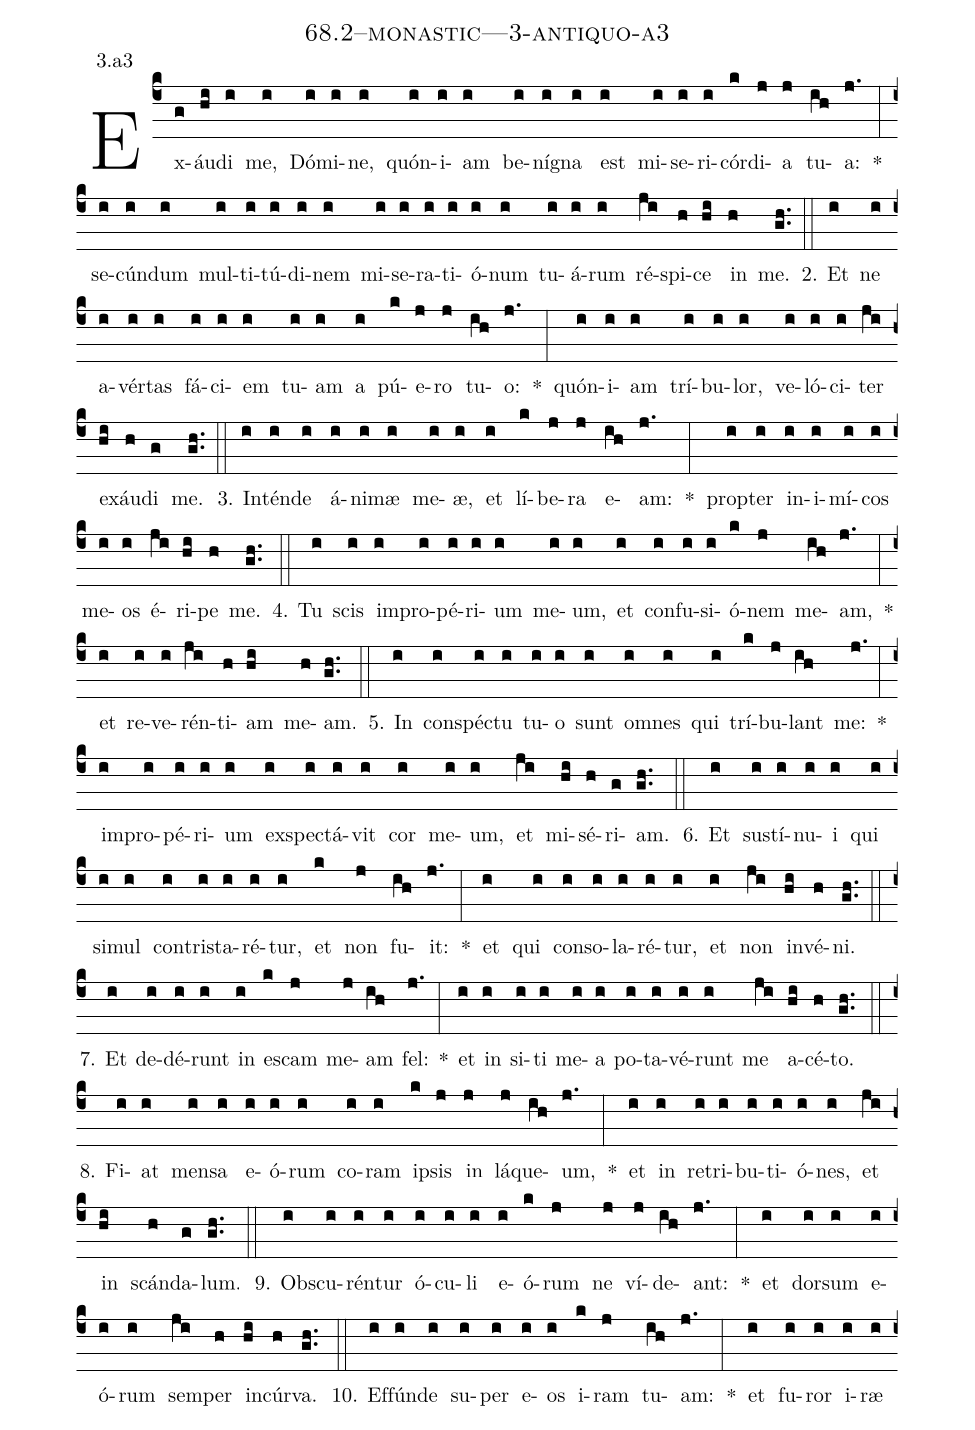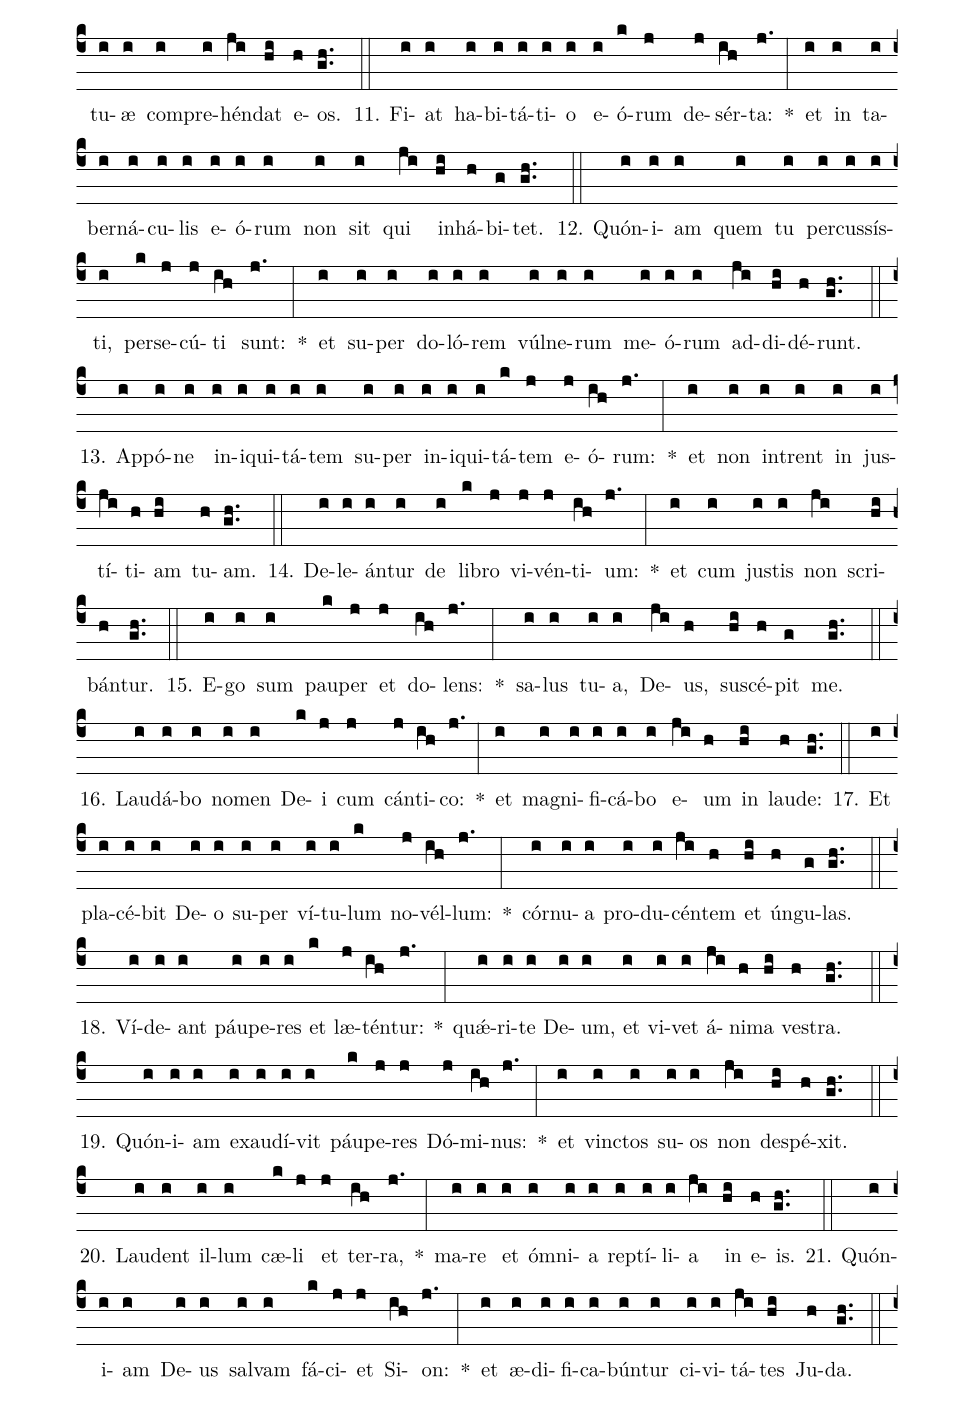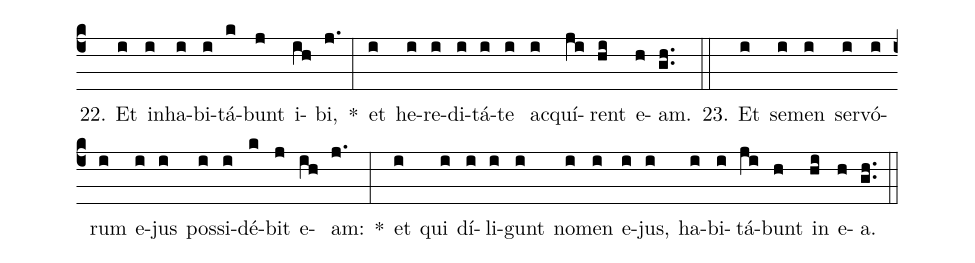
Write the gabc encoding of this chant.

name: 68.2--monastic---3-antiquo-a3;
annotation: 3.a3;
%%
(c4)Ex(g)áu(hi)di(i) me,(i) Dó(i)mi(i)ne,(i) quón(i)i(i)am(i) be(i)ní(i)gna(i) est(i) mi(i)se(i)ri(i)cór(k)di(j)a(j) tu(ih)a:(j.) *(:) se(i)cún(i)dum(i) mul(i)ti(i)tú(i)di(i)nem(i) mi(i)se(i)ra(i)ti(i)ó(i)num(i) tu(i)á(i)rum(i) ré(ji)spi(h)ce(hi) in(h) me.(gh..) (::)
2. Et(i) ne(i) a(i)vér(i)tas(i) fá(i)ci(i)em(i) tu(i)am(i) a(i) pú(k)e(j)ro(j) tu(ih)o:(j.) *(:) quón(i)i(i)am(i) trí(i)bu(i)lor,(i) ve(i)ló(i)ci(i)ter(ji) ex(hi)áu(h)di(g) me.(gh..) (::)
3. In(i)tén(i)de(i) á(i)ni(i)mæ(i) me(i)æ,(i) et(i) lí(k)be(j)ra(j) e(ih)am:(j.) *(:) prop(i)ter(i) in(i)i(i)mí(i)cos(i) me(i)os(i) é(ji)ri(hi)pe(h) me.(gh..) (::)
4. Tu(i) scis(i) im(i)pro(i)pé(i)ri(i)um(i) me(i)um,(i) et(i) con(i)fu(i)si(i)ó(k)nem(j) me(ih)am,(j.) *(:) et(i) re(i)ve(i)rén(ji)ti(h)am(hi) me(h)am.(gh..) (::)
5. In(i) con(i)spéc(i)tu(i) tu(i)o(i) sunt(i) om(i)nes(i) qui(i) trí(k)bu(j)lant(ih) me:(j.) *(:) im(i)pro(i)pé(i)ri(i)um(i) ex(i)spec(i)tá(i)vit(i) cor(i) me(i)um,(i) et(ji) mi(hi)sé(h)ri(g)am.(gh..) (::)
6. Et(i) sus(i)tí(i)nu(i)i(i) qui(i) si(i)mul(i) con(i)tris(i)ta(i)ré(i)tur,(i) et(k) non(j) fu(ih)it:(j.) *(:) et(i) qui(i) con(i)so(i)la(i)ré(i)tur,(i) et(i) non(ji) in(hi)vé(h)ni.(gh..) (::)
7. Et(i) de(i)dé(i)runt(i) in(i) es(k)cam(j) me(j)am(ih) fel:(j.) *(:) et(i) in(i) si(i)ti(i) me(i)a(i) po(i)ta(i)vé(i)runt(i) me(ji) a(hi)cé(h)to.(gh..) (::)
8. Fi(i)at(i) men(i)sa(i) e(i)ó(i)rum(i) co(i)ram(i) ip(k)sis(j) in(j) lá(j)que(ih)um,(j.) *(:) et(i) in(i) re(i)tri(i)bu(i)ti(i)ó(i)nes,(i) et(ji) in(hi) scán(h)da(g)lum.(gh..) (::)
9. Obs(i)cu(i)rén(i)tur(i) ó(i)cu(i)li(i) e(i)ó(k)rum(j) ne(j) ví(j)de(ih)ant:(j.) *(:) et(i) dor(i)sum(i) e(i)ó(i)rum(i) sem(ji)per(h) in(hi)cúr(h)va.(gh..) (::)
10. Ef(i)fún(i)de(i) su(i)per(i) e(i)os(i) i(k)ram(j) tu(ih)am:(j.) *(:) et(i) fu(i)ror(i) i(i)ræ(i) tu(i)æ(i) com(i)pre(i)hén(ji)dat(hi) e(h)os.(gh..) (::)
11. Fi(i)at(i) ha(i)bi(i)tá(i)ti(i)o(i) e(i)ó(k)rum(j) de(j)sér(ih)ta:(j.) *(:) et(i) in(i) ta(i)ber(i)ná(i)cu(i)lis(i) e(i)ó(i)rum(i) non(i) sit(i) qui(ji) in(hi)há(h)bi(g)tet.(gh..) (::)
12. Quón(i)i(i)am(i) quem(i) tu(i) per(i)cus(i)sís(i)ti,(i) per(k)se(j)cú(j)ti(ih) sunt:(j.) *(:) et(i) su(i)per(i) do(i)ló(i)rem(i) vúl(i)ne(i)rum(i) me(i)ó(i)rum(i) ad(ji)di(hi)dé(h)runt.(gh..) (::)
13. Ap(i)pó(i)ne(i) in(i)i(i)qui(i)tá(i)tem(i) su(i)per(i) in(i)i(i)qui(i)tá(k)tem(j) e(j)ó(ih)rum:(j.) *(:) et(i) non(i) in(i)trent(i) in(i) jus(i)tí(ji)ti(h)am(hi) tu(h)am.(gh..) (::)
14. De(i)le(i)án(i)tur(i) de(i) li(k)bro(j) vi(j)vén(j)ti(ih)um:(j.) *(:) et(i) cum(i) jus(i)tis(i) non(ji) scri(hi)bán(h)tur.(gh..) (::)
15. E(i)go(i) sum(i) pau(k)per(j) et(j) do(ih)lens:(j.) *(:) sa(i)lus(i) tu(i)a,(i) De(ji)us,(h) su(hi)scé(h)pit(g) me.(gh..) (::)
16. Lau(i)dá(i)bo(i) no(i)men(i) De(k)i(j) cum(j) cán(j)ti(ih)co:(j.) *(:) et(i) ma(i)gni(i)fi(i)cá(i)bo(i) e(ji)um(h) in(hi) lau(h)de:(gh..) (::)
17. Et(i) pla(i)cé(i)bit(i) De(i)o(i) su(i)per(i) ví(i)tu(i)lum(k) no(j)vél(ih)lum:(j.) *(:) cór(i)nu(i)a(i) pro(i)du(i)cén(ji)tem(h) et(hi) ún(h)gu(g)las.(gh..) (::)
18. Ví(i)de(i)ant(i) páu(i)pe(i)res(i) et(k) læ(j)tén(ih)tur:(j.) *(:) quǽ(i)ri(i)te(i) De(i)um,(i) et(i) vi(i)vet(i) á(ji)ni(h)ma(hi) ves(h)tra.(gh..) (::)
19. Quón(i)i(i)am(i) ex(i)au(i)dí(i)vit(i) páu(k)pe(j)res(j) Dó(j)mi(ih)nus:(j.) *(:) et(i) vinc(i)tos(i) su(i)os(i) non(ji) de(hi)spé(h)xit.(gh..) (::)
20. Lau(i)dent(i) il(i)lum(i) cæ(k)li(j) et(j) ter(ih)ra,(j.) *(:) ma(i)re(i) et(i) óm(i)ni(i)a(i) rep(i)tí(i)li(i)a(ji) in(hi) e(h)is.(gh..) (::)
21. Quón(i)i(i)am(i) De(i)us(i) sal(i)vam(i) fá(k)ci(j)et(j) Si(ih)on:(j.) *(:) et(i) æ(i)di(i)fi(i)ca(i)bún(i)tur(i) ci(i)vi(i)tá(ji)tes(hi) Ju(h)da.(gh..) (::)
22. Et(i) in(i)ha(i)bi(i)tá(k)bunt(j) i(ih)bi,(j.) *(:) et(i) he(i)re(i)di(i)tá(i)te(i) ac(i)quí(ji)rent(hi) e(h)am.(gh..) (::)
23. Et(i) se(i)men(i) ser(i)vó(i)rum(i) e(i)jus(i) pos(i)si(i)dé(k)bit(j) e(ih)am:(j.) *(:) et(i) qui(i) dí(i)li(i)gunt(i) no(i)men(i) e(i)jus,(i) ha(i)bi(i)tá(ji)bunt(h) in(hi) e(h)a.(gh..) (::)
